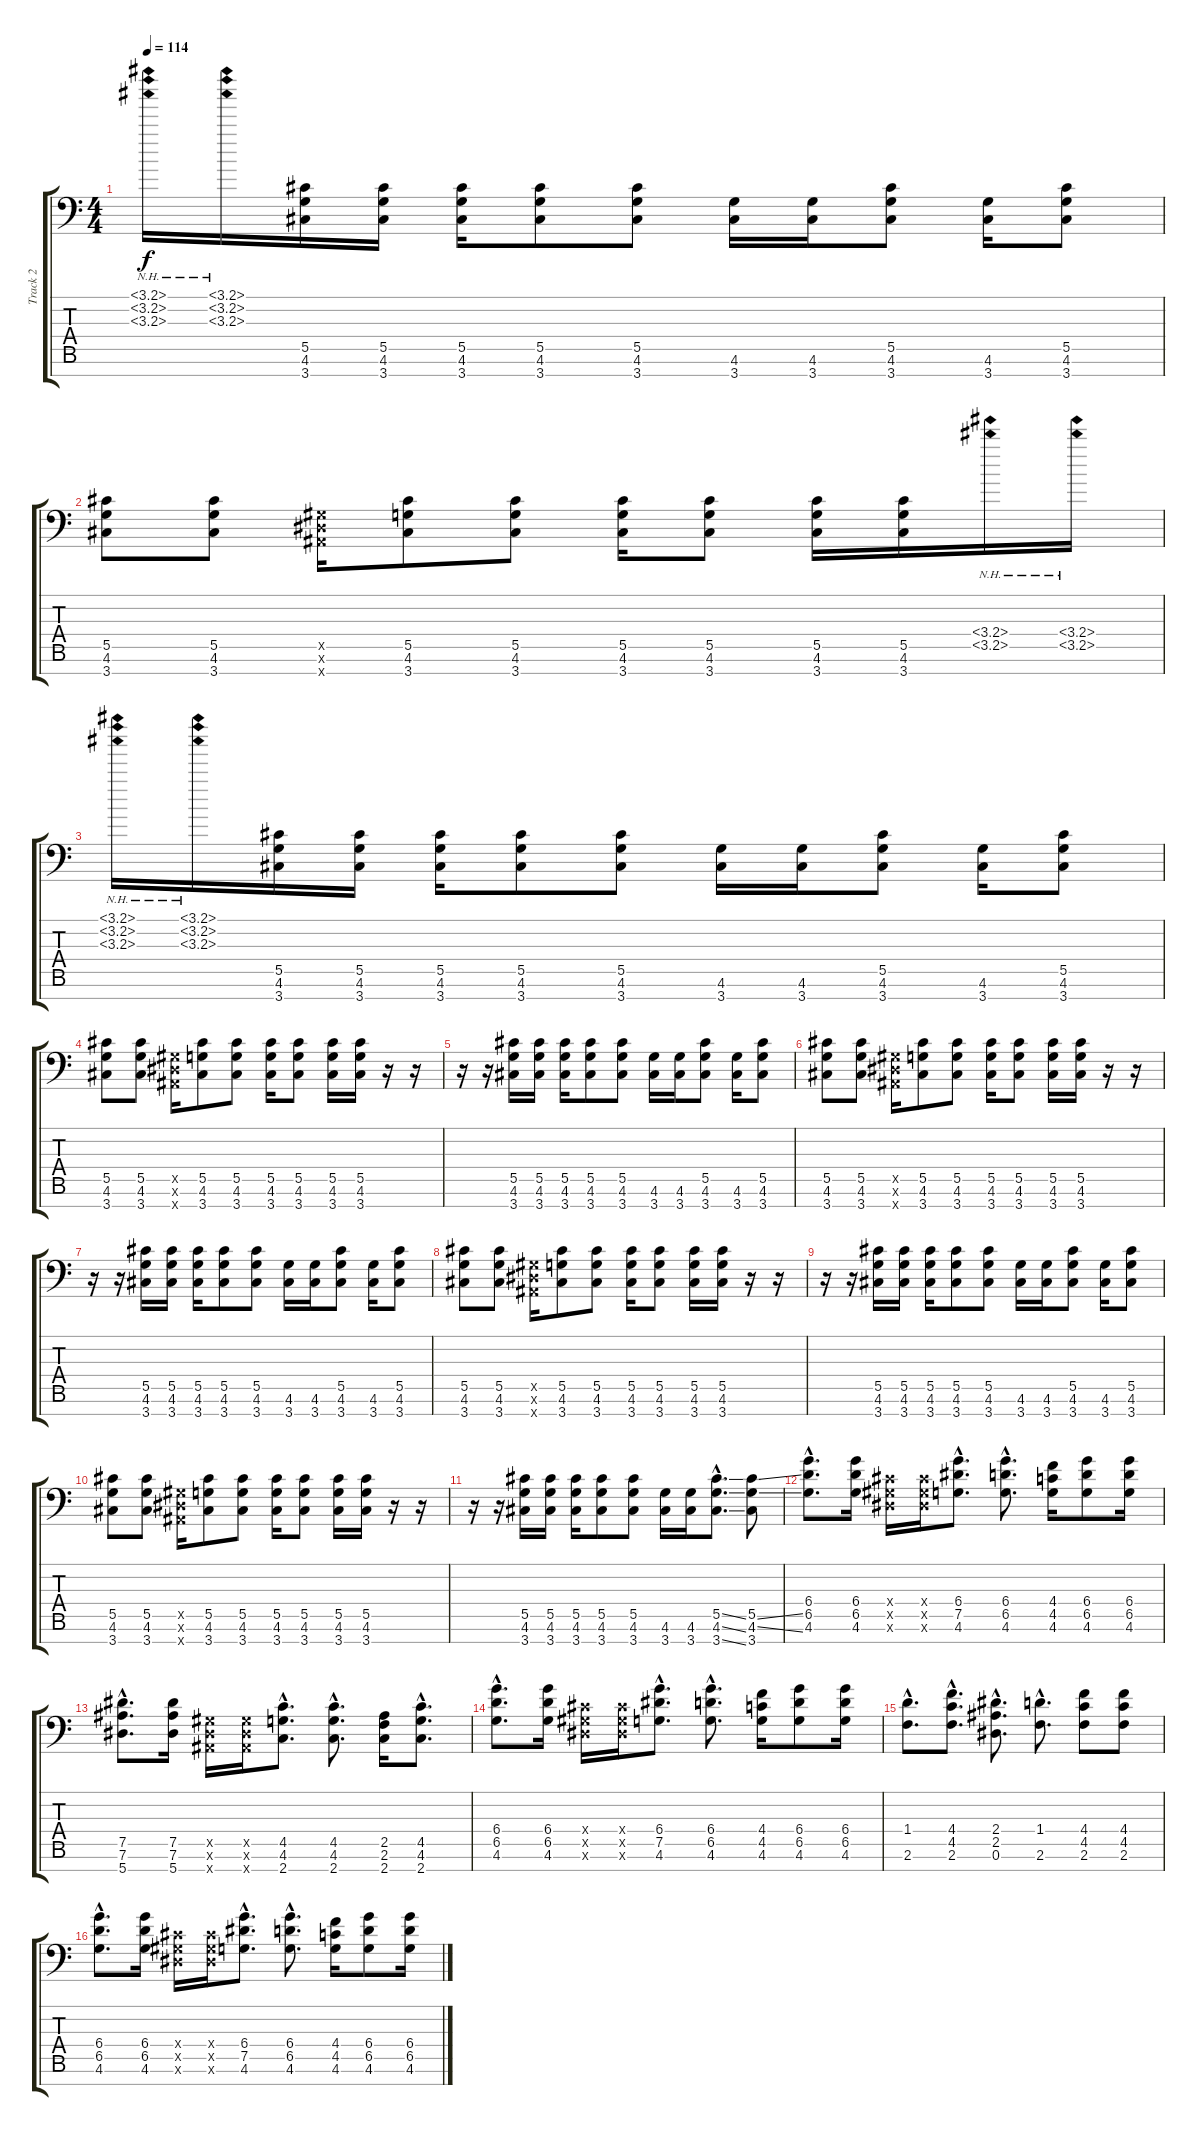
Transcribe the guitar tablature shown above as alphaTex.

\track ("Track 2" "Track 2") {instrument overdrivenguitar}
\staff {score tabs}
\tuning (Eb4 Bb3 Gb3 Db3 Ab2 Eb2 Bb1) {hide}
\ts (4 4)
\tempo 114
\clef f4
\ks c
(3.1{nh} 3.2{nh} 3.3{nh}).16{dy f} (3.1{nh} 3.2{nh} 3.3{nh}).16 (5.5 4.6 3.7).16 (5.5 4.6 3.7).16 (5.5 4.6 3.7).16 (5.5 4.6 3.7).8 (5.5 4.6 3.7).8 (4.6 3.7).16 (4.6 3.7).16 (5.5 4.6 3.7).8 (4.6 3.7).16 (5.5 4.6 3.7).8 |
(5.5 4.6 3.7).8 (5.5 4.6 3.7).8 (0.5{x} 0.6{x} 0.7{x}).16 (5.5 4.6 3.7).8 (5.5 4.6 3.7).8 (5.5 4.6 3.7).16 (5.5 4.6 3.7).8 (5.5 4.6 3.7).16 (5.5 4.6 3.7).16 (3.4{nh} 3.5{nh}).16 (3.4{nh} 3.5{nh}).16 |
(3.1{nh} 3.2{nh} 3.3{nh}).16 (3.1{nh} 3.2{nh} 3.3{nh}).16 (5.5 4.6 3.7).16 (5.5 4.6 3.7).16 (5.5 4.6 3.7).16 (5.5 4.6 3.7).8 (5.5 4.6 3.7).8 (4.6 3.7).16 (4.6 3.7).16 (5.5 4.6 3.7).8 (4.6 3.7).16 (5.5 4.6 3.7).8 |
(5.5 4.6 3.7).8 (5.5 4.6 3.7).8 (0.5{x} 0.6{x} 0.7{x}).16 (5.5 4.6 3.7).8 (5.5 4.6 3.7).8 (5.5 4.6 3.7).16 (5.5 4.6 3.7).8 (5.5 4.6 3.7).16 (5.5 4.6 3.7).16 r.16 r.16 |
r.16 r.16 (5.5 4.6 3.7).16 (5.5 4.6 3.7).16 (5.5 4.6 3.7).16 (5.5 4.6 3.7).8 (5.5 4.6 3.7).8 (4.6 3.7).16 (4.6 3.7).16 (5.5 4.6 3.7).8 (4.6 3.7).16 (5.5 4.6 3.7).8 |
(5.5 4.6 3.7).8 (5.5 4.6 3.7).8 (0.5{x} 0.6{x} 0.7{x}).16 (5.5 4.6 3.7).8 (5.5 4.6 3.7).8 (5.5 4.6 3.7).16 (5.5 4.6 3.7).8 (5.5 4.6 3.7).16 (5.5 4.6 3.7).16 r.16 r.16 |
r.16 r.16 (5.5 4.6 3.7).16 (5.5 4.6 3.7).16 (5.5 4.6 3.7).16 (5.5 4.6 3.7).8 (5.5 4.6 3.7).8 (4.6 3.7).16 (4.6 3.7).16 (5.5 4.6 3.7).8 (4.6 3.7).16 (5.5 4.6 3.7).8 |
(5.5 4.6 3.7).8 (5.5 4.6 3.7).8 (0.5{x} 0.6{x} 0.7{x}).16 (5.5 4.6 3.7).8 (5.5 4.6 3.7).8 (5.5 4.6 3.7).16 (5.5 4.6 3.7).8 (5.5 4.6 3.7).16 (5.5 4.6 3.7).16 r.16 r.16 |
r.16 r.16 (5.5 4.6 3.7).16 (5.5 4.6 3.7).16 (5.5 4.6 3.7).16 (5.5 4.6 3.7).8 (5.5 4.6 3.7).8 (4.6 3.7).16 (4.6 3.7).16 (5.5 4.6 3.7).8 (4.6 3.7).16 (5.5 4.6 3.7).8 |
(5.5 4.6 3.7).8 (5.5 4.6 3.7).8 (0.5{x} 0.6{x} 0.7{x}).16 (5.5 4.6 3.7).8 (5.5 4.6 3.7).8 (5.5 4.6 3.7).16 (5.5 4.6 3.7).8 (5.5 4.6 3.7).16 (5.5 4.6 3.7).16 r.16 r.16 |
r.16 r.16 (5.5 4.6 3.7).16 (5.5 4.6 3.7).16 (5.5 4.6 3.7).16 (5.5 4.6 3.7).8 (5.5 4.6 3.7).8 (4.6 3.7).16 (4.6 3.7).16 (5.5{ss hac} 4.6{ss hac} 3.7{ss hac}).8{d} (5.5{ss} 4.6{ss} 3.7).8 |
(6.4{hac} 6.5{hac} 4.6{hac}).8{d} (6.4 6.5 4.6).16 (0.4{x} 0.5{x} 0.6{x}).16 (0.4{x} 0.5{x} 0.6{x}).16 (6.4{hac} 7.5{hac} 4.6{hac}).8{d} (6.4{hac} 6.5{hac} 4.6{hac}).8{d} (4.4 4.5 4.6).16 (6.4 6.5 4.6).8 (6.4 6.5 4.6).16 |
(7.5{hac} 7.6{hac} 5.7{hac}).8{d} (7.5 7.6 5.7).16 (0.5{x} 0.6{x} 0.7{x}).16 (0.5{x} 0.6{x} 0.7{x}).16 (4.5{hac} 4.6{hac} 2.7{hac}).8{d} (4.5{hac} 4.6{hac} 2.7{hac}).8{d} (2.5 2.6 2.7).16 (4.5{hac} 4.6{hac} 2.7{hac}).8{d} |
(6.4{hac} 6.5{hac} 4.6{hac}).8{d} (6.4 6.5 4.6).16 (0.4{x} 0.5{x} 0.6{x}).16 (0.4{x} 0.5{x} 0.6{x}).16 (6.4{hac} 7.5{hac} 4.6{hac}).8{d} (6.4{hac} 6.5{hac} 4.6{hac}).8{d} (4.4 4.5 4.6).16 (6.4 6.5 4.6).8 (6.4 6.5 4.6).16 |
(1.4{hac} 2.6{hac}).8{d} (4.4{hac} 4.5{hac} 2.6{hac}).8{d} (2.4{hac} 2.5{hac} 0.6{hac}).8{d} (1.4{hac} 2.6{hac}).8{d} (4.4 4.5 2.6).8 (4.4 4.5 2.6).8 |
(6.4{hac} 6.5{hac} 4.6{hac}).8{d} (6.4 6.5 4.6).16 (0.4{x} 0.5{x} 0.6{x}).16 (0.4{x} 0.5{x} 0.6{x}).16 (6.4{hac} 7.5{hac} 4.6{hac}).8{d} (6.4{hac} 6.5{hac} 4.6{hac}).8{d} (4.4 4.5 4.6).16 (6.4 6.5 4.6).8 (6.4 6.5 4.6).16
